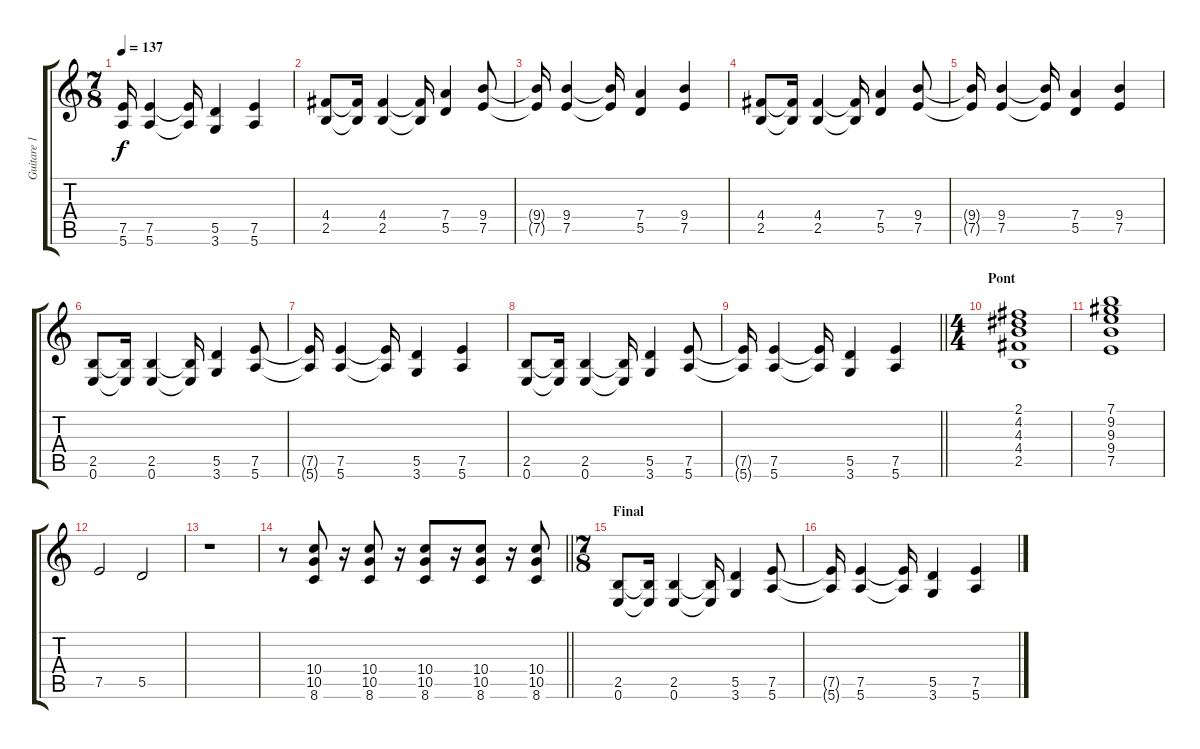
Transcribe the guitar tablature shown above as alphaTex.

\track ("Guitare 1" "Guitare 1") {instrument overdrivenguitar}
\staff {score tabs}
\tuning (E4 B3 G3 D3 A2 E2) {hide}
\ts (7 8)
\tempo 137
\clef g2
\ks c
(7.5{t} 5.6{t}).16{dy f} (7.5 5.6).4 (7.5{t} 5.6{t}).16 (5.5 3.6).4 (7.5 5.6).4 |
(4.4 2.5).8 (4.4{t} 2.5{t}).16 (4.4 2.5).4 (4.4{t} 2.5{t}).16 (7.4 5.5).4 (9.4 7.5).8 |
(9.4{t} 7.5{t}).16 (9.4 7.5).4 (9.4{t} 7.5{t}).16 (7.4 5.5).4 (9.4 7.5).4 |
(4.4 2.5).8 (4.4{t} 2.5{t}).16 (4.4 2.5).4 (4.4{t} 2.5{t}).16 (7.4 5.5).4 (9.4 7.5).8 |
(9.4{t} 7.5{t}).16 (9.4 7.5).4 (9.4{t} 7.5{t}).16 (7.4 5.5).4 (9.4 7.5).4 |
(2.5 0.6).8 (2.5{t} 0.6{t}).16 (2.5 0.6).4 (2.5{t} 0.6{t}).16 (5.5 3.6).4 (7.5 5.6).8 |
(7.5{t} 5.6{t}).16 (7.5 5.6).4 (7.5{t} 5.6{t}).16 (5.5 3.6).4 (7.5 5.6).4 |
(2.5 0.6).8 (2.5{t} 0.6{t}).16 (2.5 0.6).4 (2.5{t} 0.6{t}).16 (5.5 3.6).4 (7.5 5.6).8 |
\barLineRight lightlight
(7.5{t} 5.6{t}).16 (7.5 5.6).4 (7.5{t} 5.6{t}).16 (5.5 3.6).4 (7.5 5.6).4 |
\ts (4 4)
\section ("" "Pont")
(2.1 4.2 4.3 4.4 2.5).1 |
(7.1 9.2 9.3 9.4 7.5).1 |
7.5.2 5.5.2 |
r.1 |
\barLineRight lightlight
r.8 (10.4 10.5 8.6).8 r.16 (10.4 10.5 8.6).8 r.16 (10.4 10.5 8.6).8 r.16 (10.4 10.5 8.6).8 r.16 (10.4 10.5 8.6).8 |
\ts (7 8)
\section ("" "Final")
(2.5 0.6).8 (2.5{t} 0.6{t}).16 (2.5 0.6).4 (2.5{t} 0.6{t}).16 (5.5 3.6).4 (7.5 5.6).8 |
(7.5{t} 5.6{t}).16 (7.5 5.6).4 (7.5{t} 5.6{t}).16 (5.5 3.6).4 (7.5 5.6).4
